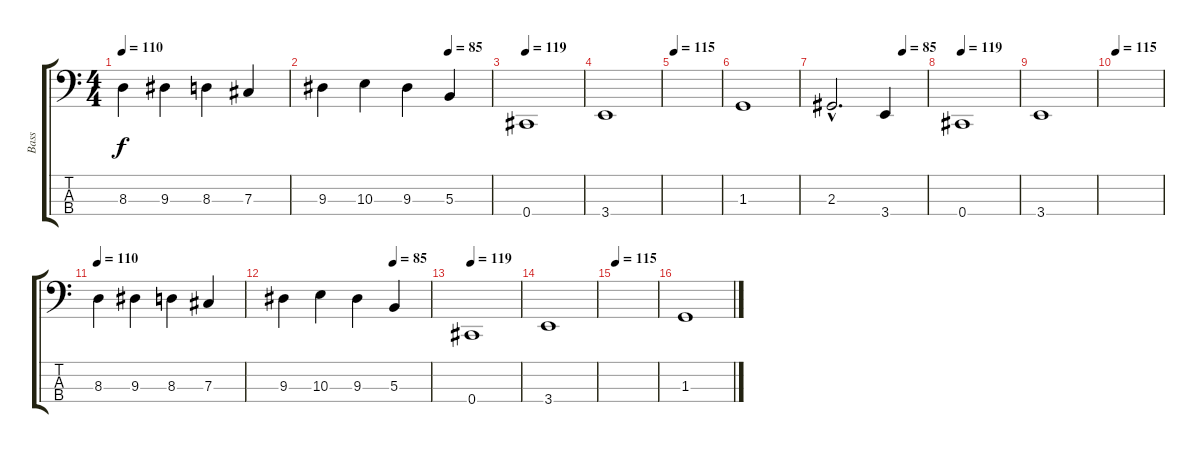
\track ("Bass" "Bass") {instrument electricbasspick}
\staff {score tabs}
\tuning (E2 B1 Gb1 Db1) {hide}
\ts (4 4)
\tempo 110
\clef f4
\ks c
8.3.4{dy f} 9.3.4 8.3.4 7.3.4 |
\tempo (85 0.75)
9.3.4 10.3.4 9.3.4 5.3.4 |
\tempo 119
0.4.1 |
3.4.1 |
\tempo 115
|
1.3.1 |
\tempo (85 0.75)
2.3{hac}.2{d} 3.4.4 |
\tempo 119
0.4.1 |
3.4.1 |
\tempo 115
|
\tempo 110
8.3.4 9.3.4 8.3.4 7.3.4 |
\tempo (85 0.75)
9.3.4 10.3.4 9.3.4 5.3.4 |
\tempo 119
0.4.1 |
3.4.1 |
\tempo 115
|
1.3.1
